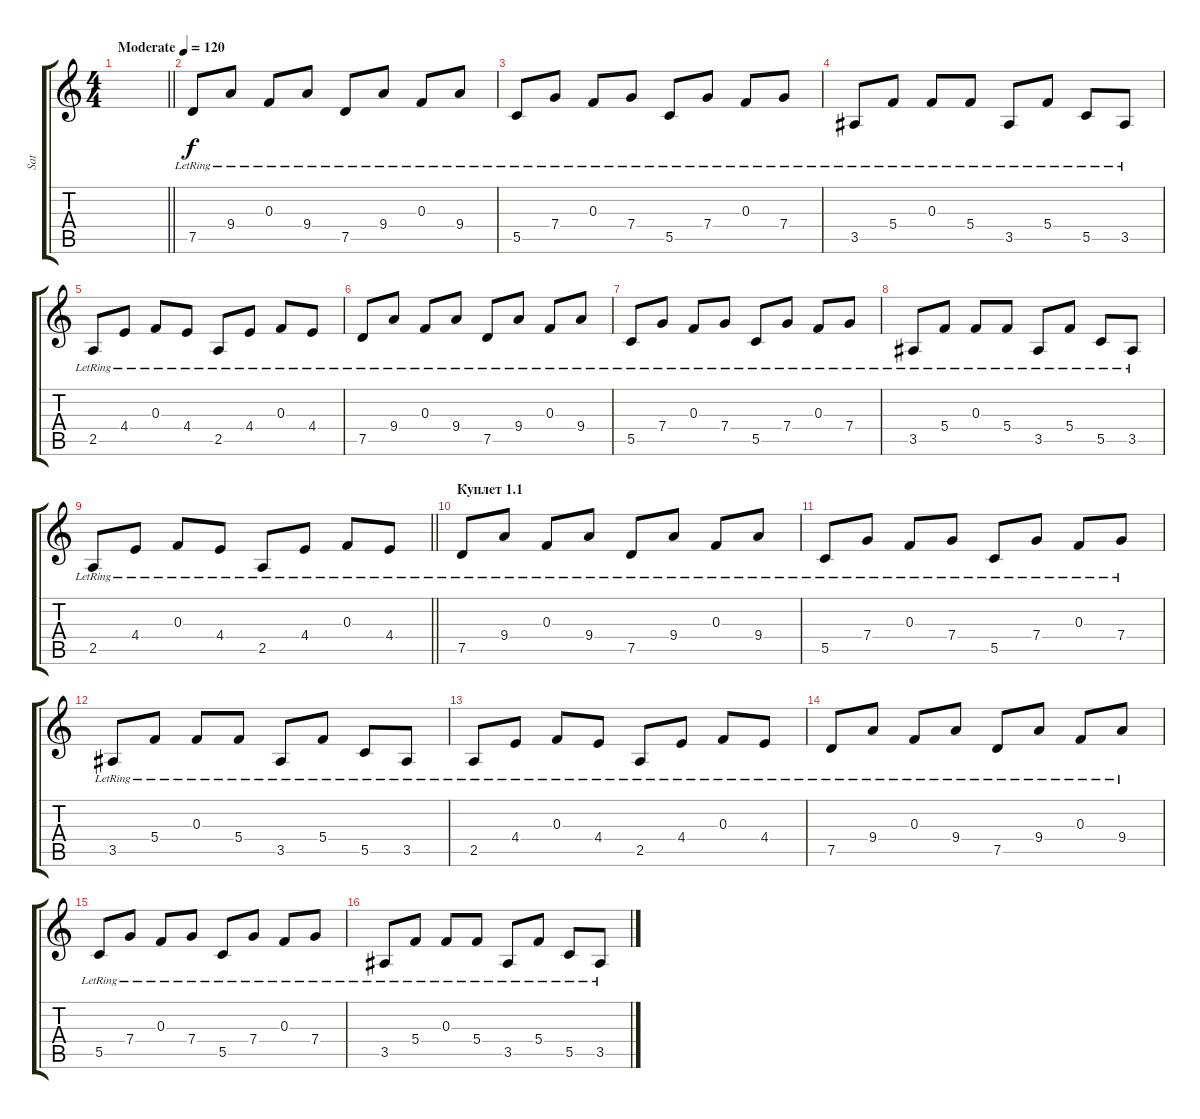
\track ("Sat" "Sat") {instrument acousticguitarsteel}
\staff {score tabs}
\tuning (D4 A3 F3 C3 G2 C2) {hide}
\ts (4 4)
\tempo (120 "Moderate")
\clef g2
\barLineRight lightlight
\ks c
|
7.5{lr}.8 9.4{lr}.8 0.3{lr}.8 9.4{lr}.8 7.5{lr}.8 9.4{lr}.8 0.3{lr}.8 9.4{lr}.8 |
5.5{lr}.8 7.4{lr}.8 0.3{lr}.8 7.4{lr}.8 5.5{lr}.8 7.4{lr}.8 0.3{lr}.8 7.4{lr}.8 |
3.5{lr}.8 5.4{lr}.8 0.3{lr}.8 5.4{lr}.8 3.5{lr}.8 5.4{lr}.8 5.5{lr}.8 3.5{lr}.8 |
2.5{lr}.8 4.4{lr}.8 0.3{lr}.8 4.4{lr}.8 2.5{lr}.8 4.4{lr}.8 0.3{lr}.8 4.4{lr}.8 |
7.5{lr}.8 9.4{lr}.8 0.3{lr}.8 9.4{lr}.8 7.5{lr}.8 9.4{lr}.8 0.3{lr}.8 9.4{lr}.8 |
5.5{lr}.8 7.4{lr}.8 0.3{lr}.8 7.4{lr}.8 5.5{lr}.8 7.4{lr}.8 0.3{lr}.8 7.4{lr}.8 |
3.5{lr}.8 5.4{lr}.8 0.3{lr}.8 5.4{lr}.8 3.5{lr}.8 5.4{lr}.8 5.5{lr}.8 3.5{lr}.8 |
\barLineRight lightlight
2.5{lr}.8 4.4{lr}.8 0.3{lr}.8 4.4{lr}.8 2.5{lr}.8 4.4{lr}.8 0.3{lr}.8 4.4{lr}.8 |
\section ("" "Куплет 1.1")
7.5{lr}.8 9.4{lr}.8 0.3{lr}.8 9.4{lr}.8 7.5{lr}.8 9.4{lr}.8 0.3{lr}.8 9.4{lr}.8 |
5.5{lr}.8 7.4{lr}.8 0.3{lr}.8 7.4{lr}.8 5.5{lr}.8 7.4{lr}.8 0.3{lr}.8 7.4{lr}.8 |
3.5{lr}.8 5.4{lr}.8 0.3{lr}.8 5.4{lr}.8 3.5{lr}.8 5.4{lr}.8 5.5{lr}.8 3.5{lr}.8 |
2.5{lr}.8 4.4{lr}.8 0.3{lr}.8 4.4{lr}.8 2.5{lr}.8 4.4{lr}.8 0.3{lr}.8 4.4{lr}.8 |
7.5{lr}.8 9.4{lr}.8 0.3{lr}.8 9.4{lr}.8 7.5{lr}.8 9.4{lr}.8 0.3{lr}.8 9.4{lr}.8 |
5.5{lr}.8 7.4{lr}.8 0.3{lr}.8 7.4{lr}.8 5.5{lr}.8 7.4{lr}.8 0.3{lr}.8 7.4{lr}.8 |
3.5{lr}.8 5.4{lr}.8 0.3{lr}.8 5.4{lr}.8 3.5{lr}.8 5.4{lr}.8 5.5{lr}.8 3.5{lr}.8
